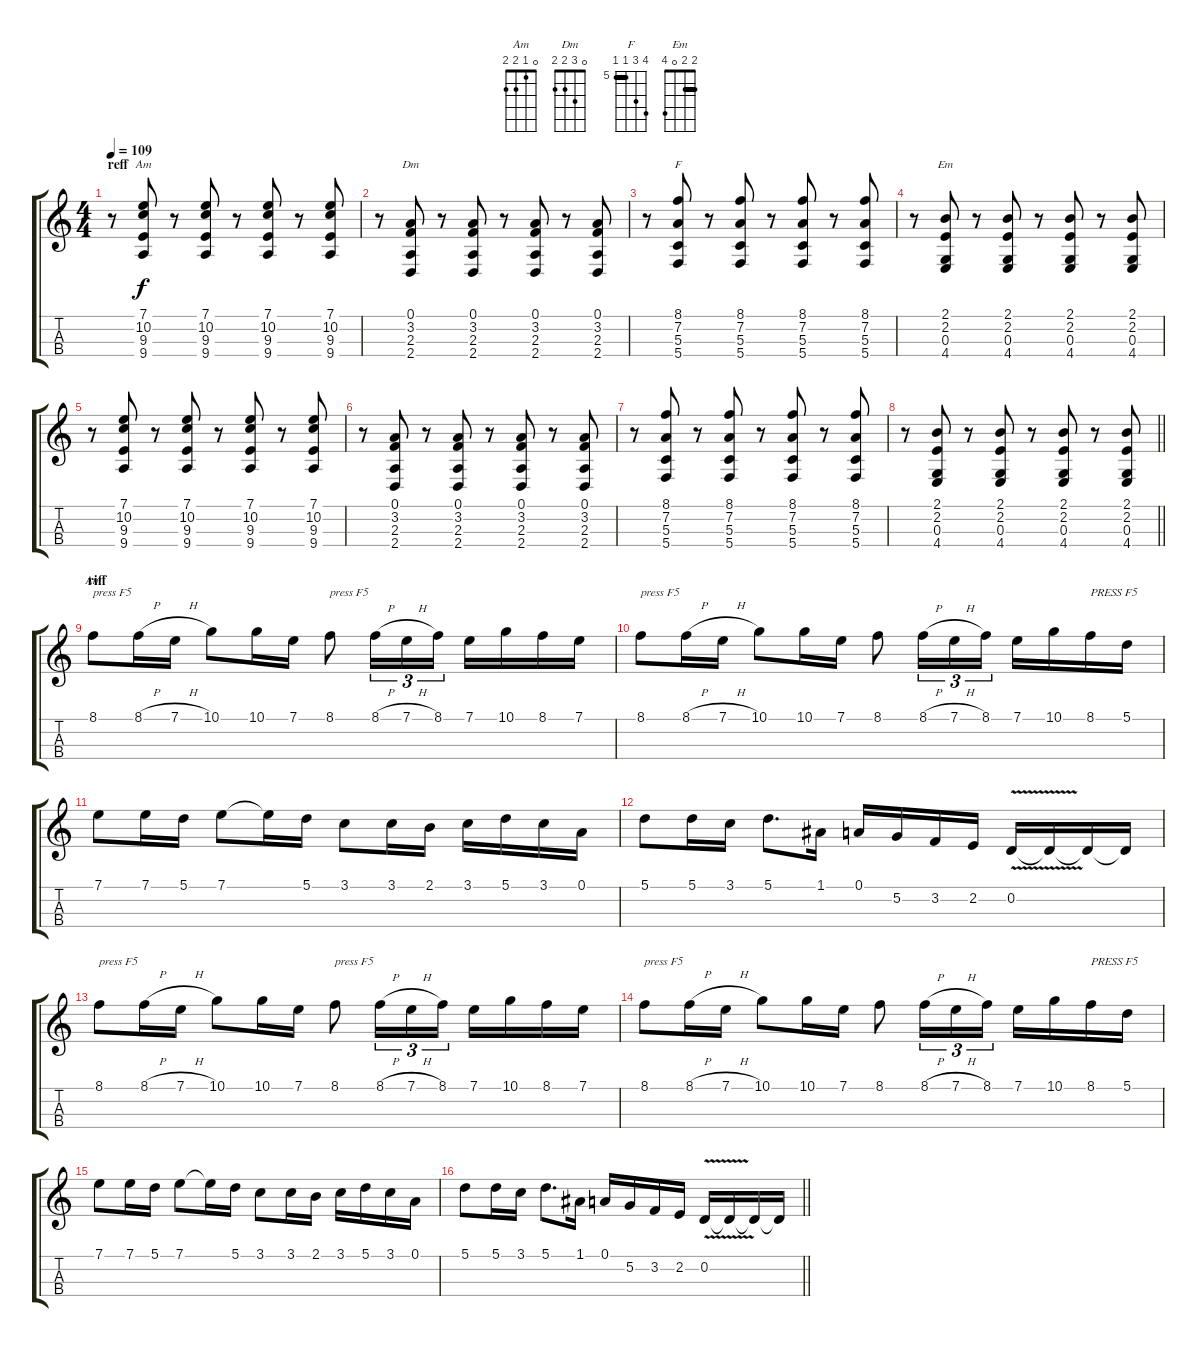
\track "" {instrument violin}
\staff {score tabs}
\tuning (A4 D4 G3 C3) {hide}
\chord ("Am" 7 10 9 9) {firstfret 7}
\chord ("Dm" 0 3 2 2)
\chord ("F" 8 7 5 5) {firstfret 5 barre 5}
\chord ("Em" 2 2 0 4) {barre 2}
\chord ("Am" 0 1 2 2)
\ts (4 4)
\section ("" "reff")
\tempo 109
\clef g2
\ks c
r.8{dy f instrument acousticguitarnylon} (7.1 10.2 9.3 9.4).8{ch "Am"} r.8 (7.1 10.2 9.3 9.4).8 r.8 (7.1 10.2 9.3 9.4).8 r.8 (7.1 10.2 9.3 9.4).8 |
r.8 (0.1 3.2 2.3 2.4).8{ch "Dm"} r.8 (0.1 3.2 2.3 2.4).8 r.8 (0.1 3.2 2.3 2.4).8 r.8 (0.1 3.2 2.3 2.4).8 |
r.8 (8.1 7.2 5.3 5.4).8{ch "F"} r.8 (8.1 7.2 5.3 5.4).8 r.8 (8.1 7.2 5.3 5.4).8 r.8 (8.1 7.2 5.3 5.4).8 |
r.8 (2.1 2.2 0.3 4.4).8{ch "Em"} r.8 (2.1 2.2 0.3 4.4).8 r.8 (2.1 2.2 0.3 4.4).8 r.8 (2.1 2.2 0.3 4.4).8 |
r.8{instrument acousticguitarnylon} (7.1 10.2 9.3 9.4).8 r.8 (7.1 10.2 9.3 9.4).8 r.8 (7.1 10.2 9.3 9.4).8 r.8 (7.1 10.2 9.3 9.4).8 |
r.8 (0.1 3.2 2.3 2.4).8 r.8 (0.1 3.2 2.3 2.4).8 r.8 (0.1 3.2 2.3 2.4).8 r.8 (0.1 3.2 2.3 2.4).8 |
r.8 (8.1 7.2 5.3 5.4).8 r.8 (8.1 7.2 5.3 5.4).8 r.8 (8.1 7.2 5.3 5.4).8 r.8 (8.1 7.2 5.3 5.4).8 |
\barLineRight lightlight
r.8 (2.1 2.2 0.3 4.4).8 r.8 (2.1 2.2 0.3 4.4).8 r.8 (2.1 2.2 0.3 4.4).8 r.8 (2.1 2.2 0.3 4.4).8 |
\section ("" "riff")
8.1.8{ch "Am" txt "press F5"} 8.1{h}.16 7.1{h}.16 10.1.8 10.1.16 7.1.16 8.1.8{txt "press F5"} 8.1{h}.16{tu (3 2)} 7.1{h}.16{tu (3 2)} 8.1.16{tu (3 2)} 7.1.16 10.1.16 8.1.16 7.1.16 |
8.1.8{txt "press F5"} 8.1{h}.16 7.1{h}.16 10.1.8 10.1.16 7.1.16 8.1.8 8.1{h}.16{tu (3 2)} 7.1{h}.16{tu (3 2)} 8.1.16{tu (3 2)} 7.1.16 10.1.16 8.1.16{txt "PRESS F5"} 5.1.16 |
7.1.8 7.1.16 5.1.16 7.1.8 7.1{t}.16 5.1.16 3.1.8 3.1.16 2.1.16 3.1.16 5.1.16 3.1.16 0.1.16 |
5.1.8 5.1.16 3.1.16 5.1.8{d} 1.1.16 0.1.16 5.2.16 3.2.16 2.2.16 0.2{v}.16 0.2{t}.16 0.2{t}.16 0.2{t}.16 |
8.1.8{txt "press F5"} 8.1{h}.16 7.1{h}.16 10.1.8 10.1.16 7.1.16 8.1.8{txt "press F5"} 8.1{h}.16{tu (3 2)} 7.1{h}.16{tu (3 2)} 8.1.16{tu (3 2)} 7.1.16 10.1.16 8.1.16 7.1.16 |
8.1.8{txt "press F5"} 8.1{h}.16 7.1{h}.16 10.1.8 10.1.16 7.1.16 8.1.8 8.1{h}.16{tu (3 2)} 7.1{h}.16{tu (3 2)} 8.1.16{tu (3 2)} 7.1.16 10.1.16 8.1.16{txt "PRESS F5"} 5.1.16 |
7.1.8 7.1.16 5.1.16 7.1.8 7.1{t}.16 5.1.16 3.1.8 3.1.16 2.1.16 3.1.16 5.1.16 3.1.16 0.1.16 |
\barLineRight lightlight
5.1.8 5.1.16 3.1.16 5.1.8{d} 1.1.16 0.1.16 5.2.16 3.2.16 2.2.16 0.2{v}.16 0.2{t}.16 0.2{t}.16 0.2{t}.16
